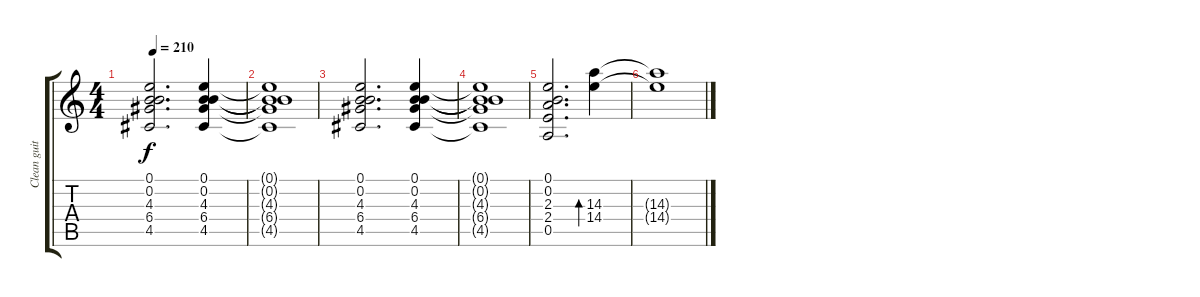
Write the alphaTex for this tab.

\track ("Clean guitar" "Clean guit") {instrument electricguitarclean}
\staff {score tabs}
\tuning (E4 B3 G3 D3 A2 E2) {hide}
\ts (4 4)
\tempo 210
\clef g2
\ks c
(0.1 0.2 4.3 6.4 4.5).2{d dy f} (0.1 0.2 4.3 6.4 4.5).4 |
(0.1{t} 0.2{t} 4.3{t} 6.4{t} 4.5{t}).1 |
(0.1 0.2 4.3 6.4 4.5).2{d} (0.1 0.2 4.3 6.4 4.5).4 |
(0.1{t} 0.2{t} 4.3{t} 6.4{t} 4.5{t}).1 |
(0.1 0.2 2.3 2.4 0.5).2{d} (14.3 14.4).4{bd 480} |
(14.3{t} 14.4{t}).1
